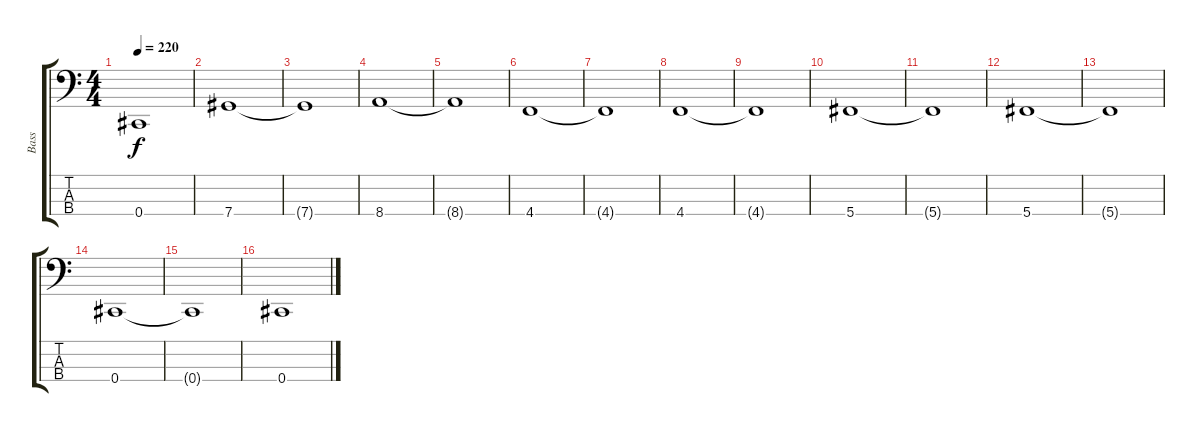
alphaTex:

\track ("Bass" "Bass") {instrument electricbasspick}
\staff {score tabs}
\tuning (Gb2 Db2 Ab1 Db1) {hide}
\ts (4 4)
\tempo 220
\clef f4
\ks c
0.4{t}.1{dy f} |
7.4.1 |
7.4{t}.1 |
8.4.1 |
8.4{t}.1 |
4.4.1 |
4.4{t}.1 |
4.4.1 |
4.4{t}.1 |
5.4.1 |
5.4{t}.1 |
5.4.1 |
5.4{t}.1 |
0.4.1 |
0.4{t}.1 |
0.4.1
